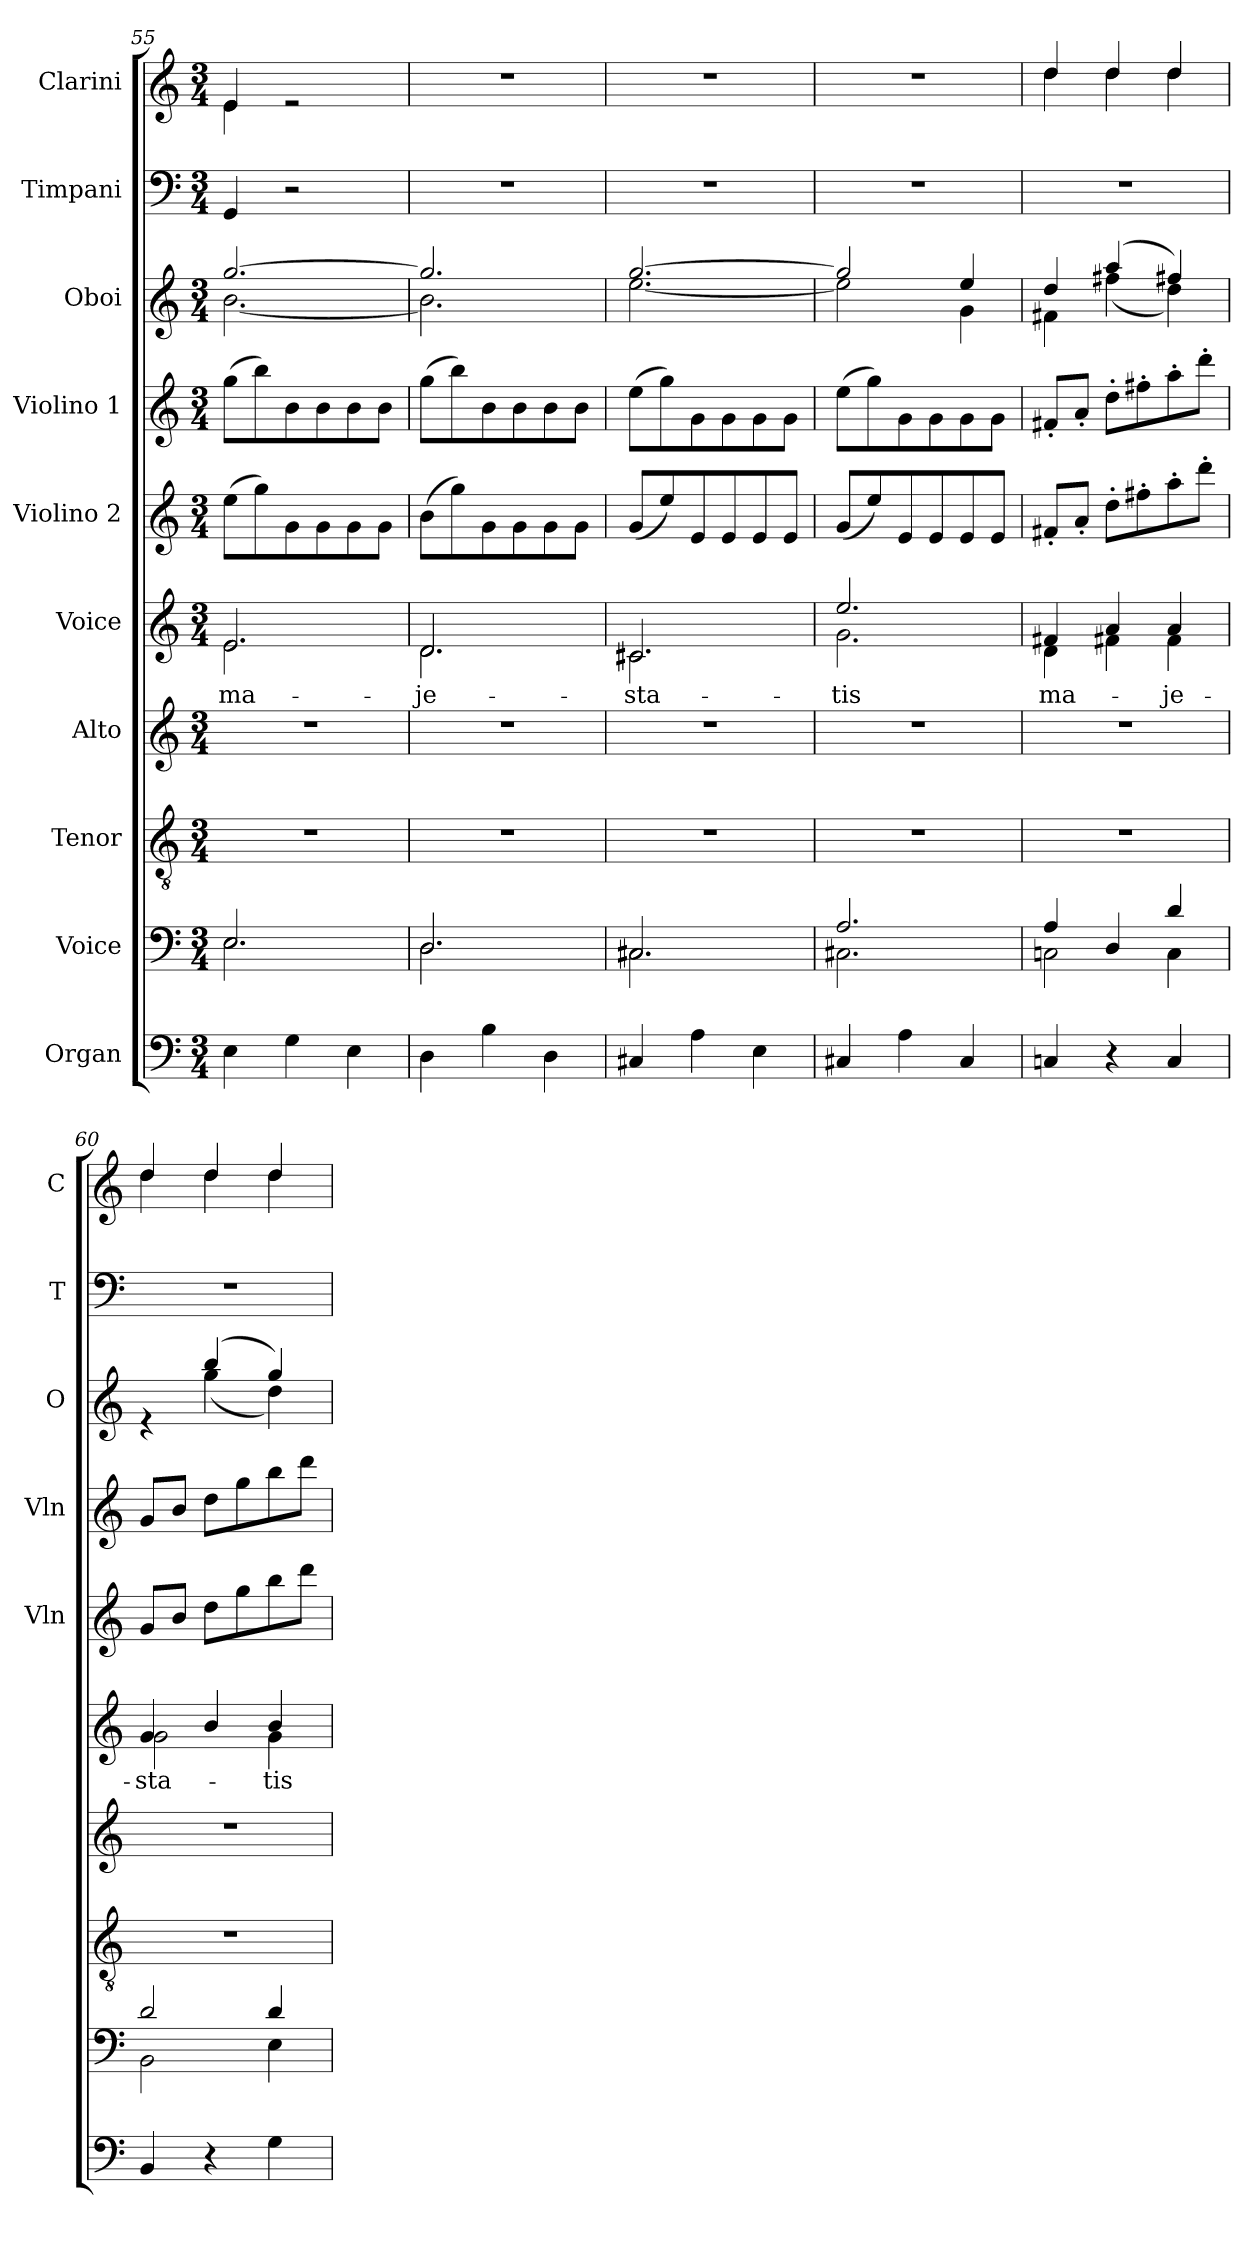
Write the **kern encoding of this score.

**kern	**kern	**kern	**kern	**kern	**text	**kern	**kern	**kern	**kern	**kern
*part10	*part9	*part8	*part7	*part6	*part6	*part5	*part4	*part3	*part2	*part1
*staff10	*staff9	*staff8	*staff7	*staff6	*staff6	*staff5	*staff4	*staff3	*staff2	*staff1
*I"Organ	*I"Voice	*I"Tenor	*I"Alto	*I"Voice	*	*I"Violino 2	*I"Violino 1	*I"Oboi	*I"Timpani	*I"Clarini
*	*	*	*	*	*	*I'Vln	*I'Vln	*I'O	*I'T	*I'C
*clefF4	*clefF4	*clefGv2	*clefG2	*clefG2	*	*clefG2	*clefG2	*clefG2	*clefF4	*clefG2
*k[]	*k[]	*k[]	*k[]	*k[]	*	*k[]	*k[]	*k[]	*k[]	*k[]
*M3/4	*M3/4	*M3/4	*M3/4	*M3/4	*	*M3/4	*M3/4	*M3/4	*M3/4	*M3/4
=55	=55	=55	=55	=55	=55	=55	=55	=55	=55	=55
*	*^	*	*	*	*	*	*	*	*	*
!	!	!	!	!	!	!LO:LY:b	!	!	!	!	!
*	*	*	*	*	*^	*	*	*	*^	*	*^
4E\	2.E/	2.E\	2.r	2.r	2.e/	2.e\	ma-	(8ee\L	(8gg\L	[2.gg/	[2.b\	4GG/	4e/	4e\
.	.	.	.	.	.	.	.	8gg\)	8bb\)	.	.	.	.	.
4G\	.	.	.	.	.	.	.	8g\	8b\	.	.	2r	2re	2ryy
.	.	.	.	.	.	.	.	8g\	8b\	.	.	.	.	.
4E\	.	.	.	.	.	.	.	8g\	8b\	.	.	.	.	.
.	.	.	.	.	.	.	.	8g\J	8b\J	.	.	.	.	.
*	*	*	*	*	*	*	*	*	*	*	*	*	*v	*v
=56	=56	=56	=56	=56	=56	=56	=56	=56	=56	=56	=56	=56	=56
!	!	!	!	!	!	!	!LO:LY:b	!	!	!	!	!	!
4D\	2.D/	2.D\	2.r	2.r	2.d/	2.d\	-je-	(8b\L	(8gg\L	2.gg/]	2.b\]	2.r	2.r
.	.	.	.	.	.	.	.	8gg\)	8bb\)	.	.	.	.
4B\	.	.	.	.	.	.	.	8g\	8b\	.	.	.	.
.	.	.	.	.	.	.	.	8g\	8b\	.	.	.	.
4D\	.	.	.	.	.	.	.	8g\	8b\	.	.	.	.
.	.	.	.	.	.	.	.	8g\J	8b\J	.	.	.	.
=57	=57	=57	=57	=57	=57	=57	=57	=57	=57	=57	=57	=57	=57
!	!	!	!	!	!	!	!LO:LY:b	!	!	!	!	!	!
4C#X/	2.C#X/	2.C#\	2.r	2.r	2.c#X/	2.c#\	-sta-	(8g/L	(8ee\L	[2.gg/	[2.ee\	2.r	2.r
.	.	.	.	.	.	.	.	8ee/)	8gg\)	.	.	.	.
4A\	.	.	.	.	.	.	.	8e/	8g\	.	.	.	.
.	.	.	.	.	.	.	.	8e/	8g\	.	.	.	.
4E\	.	.	.	.	.	.	.	8e/	8g\	.	.	.	.
.	.	.	.	.	.	.	.	8e/J	8g\J	.	.	.	.
=58	=58	=58	=58	=58	=58	=58	=58	=58	=58	=58	=58	=58	=58
!	!	!	!	!	!	!	!LO:LY:b	!	!	!	!	!	!
4C#X/	2.A/	2.C#X\	2.r	2.r	2.ee/	2.g\	-tis	(8g/L	(8ee\L	2gg/]	2ee\]	2.r	2.r
.	.	.	.	.	.	.	.	8ee/)	8gg\)	.	.	.	.
4A\	.	.	.	.	.	.	.	8e/	8g\	.	.	.	.
.	.	.	.	.	.	.	.	8e/	8g\	.	.	.	.
4C#/	.	.	.	.	.	.	.	8e/	8g\	4ee/	4g\	.	.
.	.	.	.	.	.	.	.	8e/J	8g\J	.	.	.	.
=59	=59	=59	=59	=59	=59	=59	=59	=59	=59	=59	=59	=59	=59
!	!	!	!	!	!	!	!LO:LY:b	!	!	!	!	!	!
*	*	*	*	*	*	*	*	*	*	*	*	*	*^
4Cn/	4A/	2Cn\	2.r	2.r	4f#X/	4d\	ma-	8f#X'/L	8f#X'/L	4dd/	4f#X\	2.r	4dd/	4dd\
.	.	.	.	.	.	.	.	8a'/J	8a'/J	.	.	.	.	.
4r	4D/	.	.	.	4a/	4f#X\	.	8dd'\L	8dd'\L	(4aa/	(4ff#X\	.	4dd/	4dd\
.	.	.	.	.	.	.	.	8ff#X'\	8ff#X'\	.	.	.	.	.
!	!	!	!	!	!	!	!LO:LY:b	!	!	!	!	!	!	!
4C/	4d/	4C\	.	.	4a/	4f#\	-je-	8aa'\	8aa'\	4ff#X/)	4dd\)	.	4dd/	4dd\
.	.	.	.	.	.	.	.	8ddd'\J	8ddd'\J	.	.	.	.	.
!!LO:LB:g=z	!!
=60	=60	=60	=60	=60	=60	=60	=60	=60	=60	=60	=60	=60	=60	=60
!	!	!	!	!	!	!	!LO:LY:b	!	!	!	!	!	!	!
4BB/	2d/	2BB\	2.r	2.r	4g/	2g\	-sta-	8g/L	8g/L	4re	4ryy	2.r	4dd/	4dd\
.	.	.	.	.	.	.	.	8b/J	8b/J	.	.	.	.	.
4r	.	.	.	.	4b/	.	.	8dd\L	8dd\L	(4bb/	(4gg\	.	4dd/	4dd\
.	.	.	.	.	.	.	.	8gg\	8gg\	.	.	.	.	.
!	!	!	!	!	!	!	!LO:LY:b	!	!	!	!	!	!	!
4G\	4d/	4E\	.	.	4b/	4g\	-tis	8bb\	8bb\	4gg/)	4dd\)	.	4dd/	4dd\
.	.	.	.	.	.	.	.	8ddd\J	8ddd\J	.	.	.	.	.
*	*v	*v	*	*	*v	*v	*	*	*	*v	*v	*	*v	*v
=	=	=	=	=	=	=	=	=	=	=
*-	*-	*-	*-	*-	*-	*-	*-	*-	*-	*-
